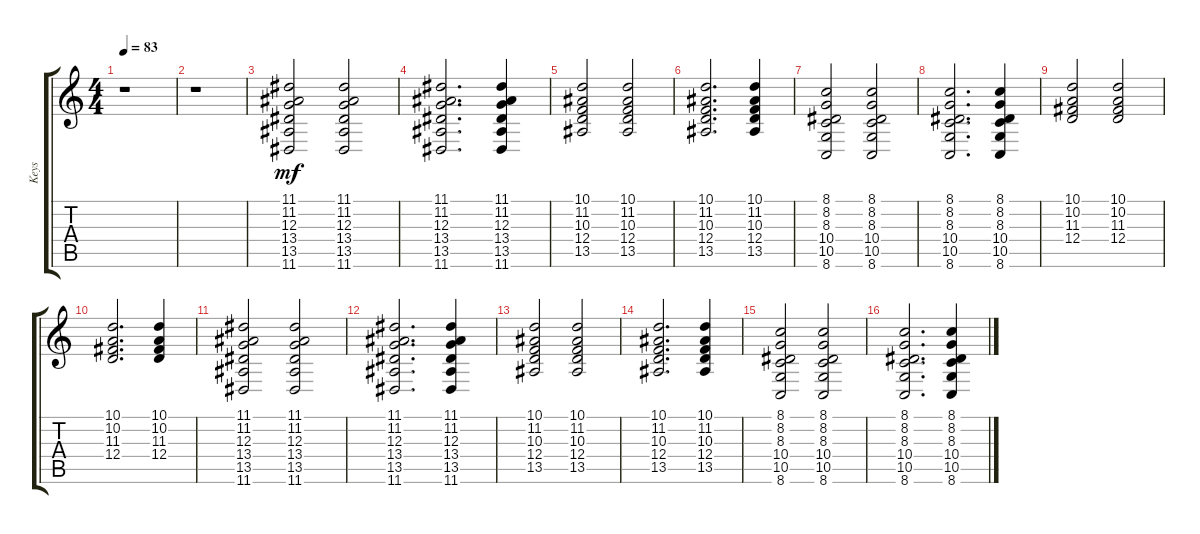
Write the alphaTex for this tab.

\track ("Keys" "Keys") {instrument acousticgrandpiano}
\staff {score tabs}
\tuning (E4 B3 G3 D3 A2 E2) {hide}
\ts (4 4)
\tempo 83
\clef g2
\ks c
r.1{dy f} |
r.1 |
(11.1 11.2 12.3 13.4 13.5 11.6).2{dy mf} (11.1 11.2 12.3 13.4 13.5 11.6).2 |
(11.1 11.2 12.3 13.4 13.5 11.6).2{d} (11.1 11.2 12.3 13.4 13.5 11.6).4 |
(10.1 11.2 10.3 12.4 13.5).2 (10.1 11.2 10.3 12.4 13.5).2 |
(10.1 11.2 10.3 12.4 13.5).2{d} (10.1 11.2 10.3 12.4 13.5).4 |
(8.1 8.2 8.3 10.4 10.5 8.6).2 (8.1 8.2 8.3 10.4 10.5 8.6).2 |
(8.1 8.2 8.3 10.4 10.5 8.6).2{d} (8.1 8.2 8.3 10.4 10.5 8.6).4 |
(10.1 10.2 11.3 12.4).2 (10.1 10.2 11.3 12.4).2 |
(10.1 10.2 11.3 12.4).2{d} (10.1 10.2 11.3 12.4).4 |
(11.1 11.2 12.3 13.4 13.5 11.6).2 (11.1 11.2 12.3 13.4 13.5 11.6).2 |
(11.1 11.2 12.3 13.4 13.5 11.6).2{d} (11.1 11.2 12.3 13.4 13.5 11.6).4 |
(10.1 11.2 10.3 12.4 13.5).2 (10.1 11.2 10.3 12.4 13.5).2 |
(10.1 11.2 10.3 12.4 13.5).2{d} (10.1 11.2 10.3 12.4 13.5).4 |
(8.1 8.2 8.3 10.4 10.5 8.6).2 (8.1 8.2 8.3 10.4 10.5 8.6).2 |
(8.1 8.2 8.3 10.4 10.5 8.6).2{d} (8.1 8.2 8.3 10.4 10.5 8.6).4
